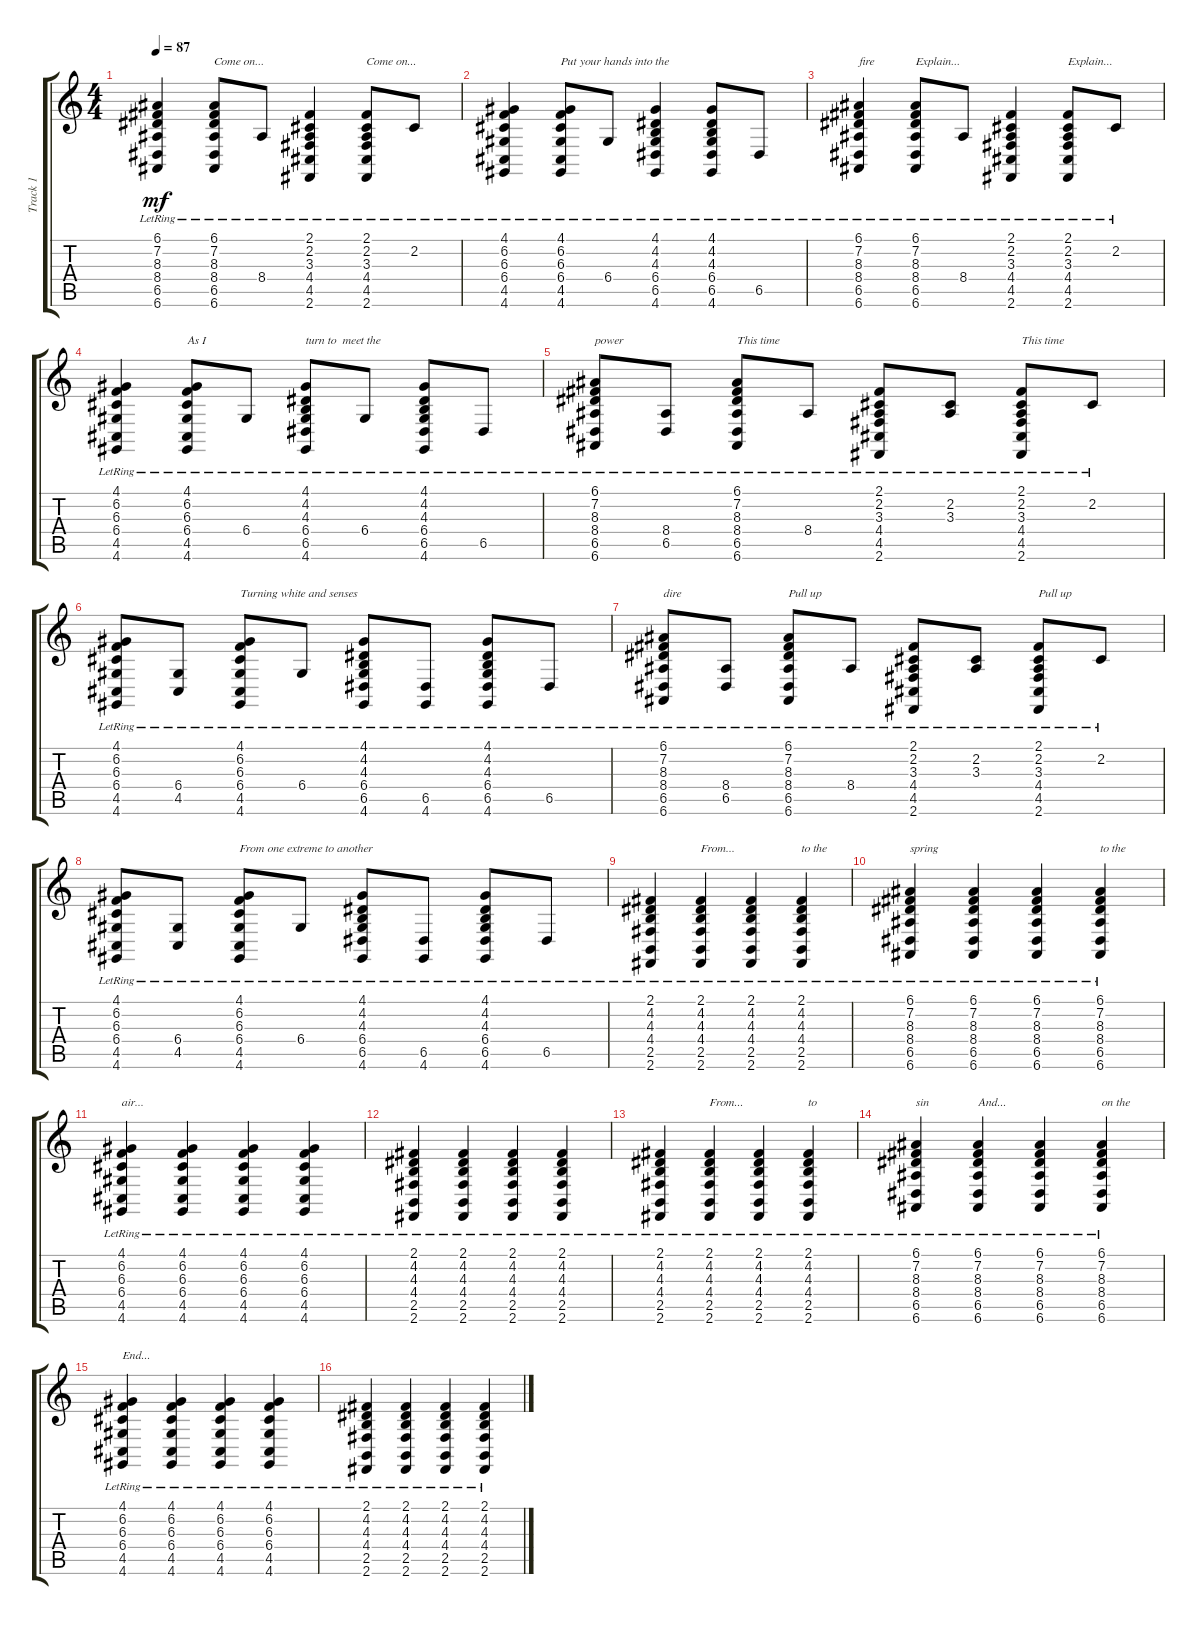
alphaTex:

\track ("Track 1" "Track 1") {instrument acousticgrandpiano}
\staff {score tabs}
\tuning (E4 B3 G3 D3 A2 E2) {hide}
\ts (4 4)
\tempo 87
\clef g2
\ks c
(6.1{lr} 7.2{lr} 8.3{lr} 8.4{lr} 6.5{lr} 6.6{lr}).4{dy mf} (6.1{lr} 7.2{lr} 8.3{lr} 8.4{lr} 6.5{lr} 6.6{lr}).8{txt "Come on..."} 8.4{lr}.8 (2.1{lr} 2.2{lr} 3.3{lr} 4.4{lr} 4.5{lr} 2.6{lr}).4 (2.1{lr} 2.2{lr} 3.3{lr} 4.4{lr} 4.5{lr} 2.6{lr}).8{txt "Come on..."} 2.2{lr}.8 |
(4.1{lr} 6.2{lr} 6.3{lr} 6.4{lr} 4.5{lr} 4.6{lr}).4 (4.1{lr} 6.2{lr} 6.3{lr} 6.4{lr} 4.5{lr} 4.6{lr}).8{txt "Put your hands into the"} 6.4{lr}.8 (4.1{lr} 4.2{lr} 4.3{lr} 6.4{lr} 6.5{lr} 4.6{lr}).4 (4.1{lr} 4.2{lr} 4.3{lr} 6.4{lr} 6.5{lr} 4.6{lr}).8 6.5{lr}.8 |
(6.1{lr} 7.2{lr} 8.3{lr} 8.4{lr} 6.5{lr} 6.6{lr}).4{txt "fire"} (6.1{lr} 7.2{lr} 8.3{lr} 8.4{lr} 6.5{lr} 6.6{lr}).8{txt "Explain..."} 8.4{lr}.8 (2.1{lr} 2.2{lr} 3.3{lr} 4.4{lr} 4.5{lr} 2.6{lr}).4 (2.1{lr} 2.2{lr} 3.3{lr} 4.4{lr} 4.5{lr} 2.6{lr}).8{txt "Explain..."} 2.2{lr}.8 |
(4.1{lr} 6.2{lr} 6.3{lr} 6.4{lr} 4.5{lr} 4.6{lr}).4 (4.1{lr} 6.2{lr} 6.3{lr} 6.4{lr} 4.5{lr} 4.6{lr}).8{txt "As I"} 6.4{lr}.8 (4.1{lr} 4.2{lr} 4.3{lr} 6.4{lr} 6.5{lr} 4.6{lr}).8{txt "turn to  meet the"} 6.4{lr}.8 (4.1{lr} 4.2{lr} 4.3{lr} 6.4{lr} 6.5{lr} 4.6{lr}).8 6.5{lr}.8 |
(6.1{lr} 7.2{lr} 8.3{lr} 8.4{lr} 6.5{lr} 6.6{lr}).8{txt "power"} (8.4{lr} 6.5{lr}).8 (6.1{lr} 7.2{lr} 8.3{lr} 8.4{lr} 6.5{lr} 6.6{lr}).8{txt "This time"} 8.4{lr}.8 (2.1{lr} 2.2{lr} 3.3{lr} 4.4{lr} 4.5{lr} 2.6{lr}).8 (2.2{lr} 3.3{lr}).8 (2.1{lr} 2.2{lr} 3.3{lr} 4.4{lr} 4.5{lr} 2.6{lr}).8{txt "This time"} 2.2{lr}.8 |
(4.1{lr} 6.2{lr} 6.3{lr} 6.4{lr} 4.5{lr} 4.6{lr}).8 (6.4{lr} 4.5{lr}).8 (4.1{lr} 6.2{lr} 6.3{lr} 6.4{lr} 4.5{lr} 4.6{lr}).8{txt "Turning white and senses"} 6.4{lr}.8 (4.1{lr} 4.2{lr} 4.3{lr} 6.4{lr} 6.5{lr} 4.6{lr}).8 (6.5{lr} 4.6{lr}).8 (4.1{lr} 4.2{lr} 4.3{lr} 6.4{lr} 6.5{lr} 4.6{lr}).8 6.5{lr}.8 |
(6.1{lr} 7.2{lr} 8.3{lr} 8.4{lr} 6.5{lr} 6.6{lr}).8{txt "dire"} (8.4{lr} 6.5{lr}).8 (6.1{lr} 7.2{lr} 8.3{lr} 8.4{lr} 6.5{lr} 6.6{lr}).8{txt "Pull up"} 8.4{lr}.8 (2.1{lr} 2.2{lr} 3.3{lr} 4.4{lr} 4.5{lr} 2.6{lr}).8 (2.2{lr} 3.3{lr}).8 (2.1{lr} 2.2{lr} 3.3{lr} 4.4{lr} 4.5{lr} 2.6{lr}).8{txt "Pull up"} 2.2{lr}.8 |
(4.1{lr} 6.2{lr} 6.3{lr} 6.4{lr} 4.5{lr} 4.6{lr}).8 (6.4{lr} 4.5{lr}).8 (4.1{lr} 6.2{lr} 6.3{lr} 6.4{lr} 4.5{lr} 4.6{lr}).8{txt "From one extreme to another"} 6.4{lr}.8 (4.1{lr} 4.2{lr} 4.3{lr} 6.4{lr} 6.5{lr} 4.6{lr}).8 (6.5{lr} 4.6{lr}).8 (4.1{lr} 4.2{lr} 4.3{lr} 6.4{lr} 6.5{lr} 4.6{lr}).8 6.5{lr}.8 |
(2.1{lr} 4.2{lr} 4.3{lr} 4.4{lr} 2.5{lr} 2.6{lr}).4 (2.1{lr} 4.2{lr} 4.3{lr} 4.4{lr} 2.5{lr} 2.6{lr}).4{txt "From..."} (2.1{lr} 4.2{lr} 4.3{lr} 4.4{lr} 2.5{lr} 2.6{lr}).4 (2.1{lr} 4.2{lr} 4.3{lr} 4.4{lr} 2.5{lr} 2.6{lr}).4{txt "to the"} |
(6.1{lr} 7.2{lr} 8.3{lr} 8.4{lr} 6.5{lr} 6.6{lr}).4{txt "spring"} (6.1{lr} 7.2{lr} 8.3{lr} 8.4{lr} 6.5{lr} 6.6{lr}).4 (6.1{lr} 7.2{lr} 8.3{lr} 8.4{lr} 6.5{lr} 6.6{lr}).4 (6.1{lr} 7.2{lr} 8.3{lr} 8.4{lr} 6.5{lr} 6.6{lr}).4{txt "to the"} |
(4.1{lr} 6.2{lr} 6.3{lr} 6.4{lr} 4.5{lr} 4.6{lr}).4{txt "air..."} (4.1{lr} 6.2{lr} 6.3{lr} 6.4{lr} 4.5{lr} 4.6{lr}).4 (4.1{lr} 6.2{lr} 6.3{lr} 6.4{lr} 4.5{lr} 4.6{lr}).4 (4.1{lr} 6.2{lr} 6.3{lr} 6.4{lr} 4.5{lr} 4.6{lr}).4 |
(2.1{lr} 4.2{lr} 4.3{lr} 4.4{lr} 2.5{lr} 2.6{lr}).4 (2.1{lr} 4.2{lr} 4.3{lr} 4.4{lr} 2.5{lr} 2.6{lr}).4 (2.1{lr} 4.2{lr} 4.3{lr} 4.4{lr} 2.5{lr} 2.6{lr}).4 (2.1{lr} 4.2{lr} 4.3{lr} 4.4{lr} 2.5{lr} 2.6{lr}).4 |
(2.1{lr} 4.2{lr} 4.3{lr} 4.4{lr} 2.5{lr} 2.6{lr}).4 (2.1{lr} 4.2{lr} 4.3{lr} 4.4{lr} 2.5{lr} 2.6{lr}).4{txt "From..."} (2.1{lr} 4.2{lr} 4.3{lr} 4.4{lr} 2.5{lr} 2.6{lr}).4 (2.1{lr} 4.2{lr} 4.3{lr} 4.4{lr} 2.5{lr} 2.6{lr}).4{txt "to"} |
(6.1{lr} 7.2{lr} 8.3{lr} 8.4{lr} 6.5{lr} 6.6{lr}).4{txt "sin"} (6.1{lr} 7.2{lr} 8.3{lr} 8.4{lr} 6.5{lr} 6.6{lr}).4{txt "And..."} (6.1{lr} 7.2{lr} 8.3{lr} 8.4{lr} 6.5{lr} 6.6{lr}).4 (6.1{lr} 7.2{lr} 8.3{lr} 8.4{lr} 6.5{lr} 6.6{lr}).4{txt "on the"} |
(4.1{lr} 6.2{lr} 6.3{lr} 6.4{lr} 4.5{lr} 4.6{lr}).4{txt "End..."} (4.1{lr} 6.2{lr} 6.3{lr} 6.4{lr} 4.5{lr} 4.6{lr}).4 (4.1{lr} 6.2{lr} 6.3{lr} 6.4{lr} 4.5{lr} 4.6{lr}).4 (4.1{lr} 6.2{lr} 6.3{lr} 6.4{lr} 4.5{lr} 4.6{lr}).4 |
(2.1{lr} 4.2{lr} 4.3{lr} 4.4{lr} 2.5{lr} 2.6{lr}).4 (2.1{lr} 4.2{lr} 4.3{lr} 4.4{lr} 2.5{lr} 2.6{lr}).4 (2.1{lr} 4.2{lr} 4.3{lr} 4.4{lr} 2.5{lr} 2.6{lr}).4 (2.1{lr} 4.2{lr} 4.3{lr} 4.4{lr} 2.5{lr} 2.6{lr}).4
